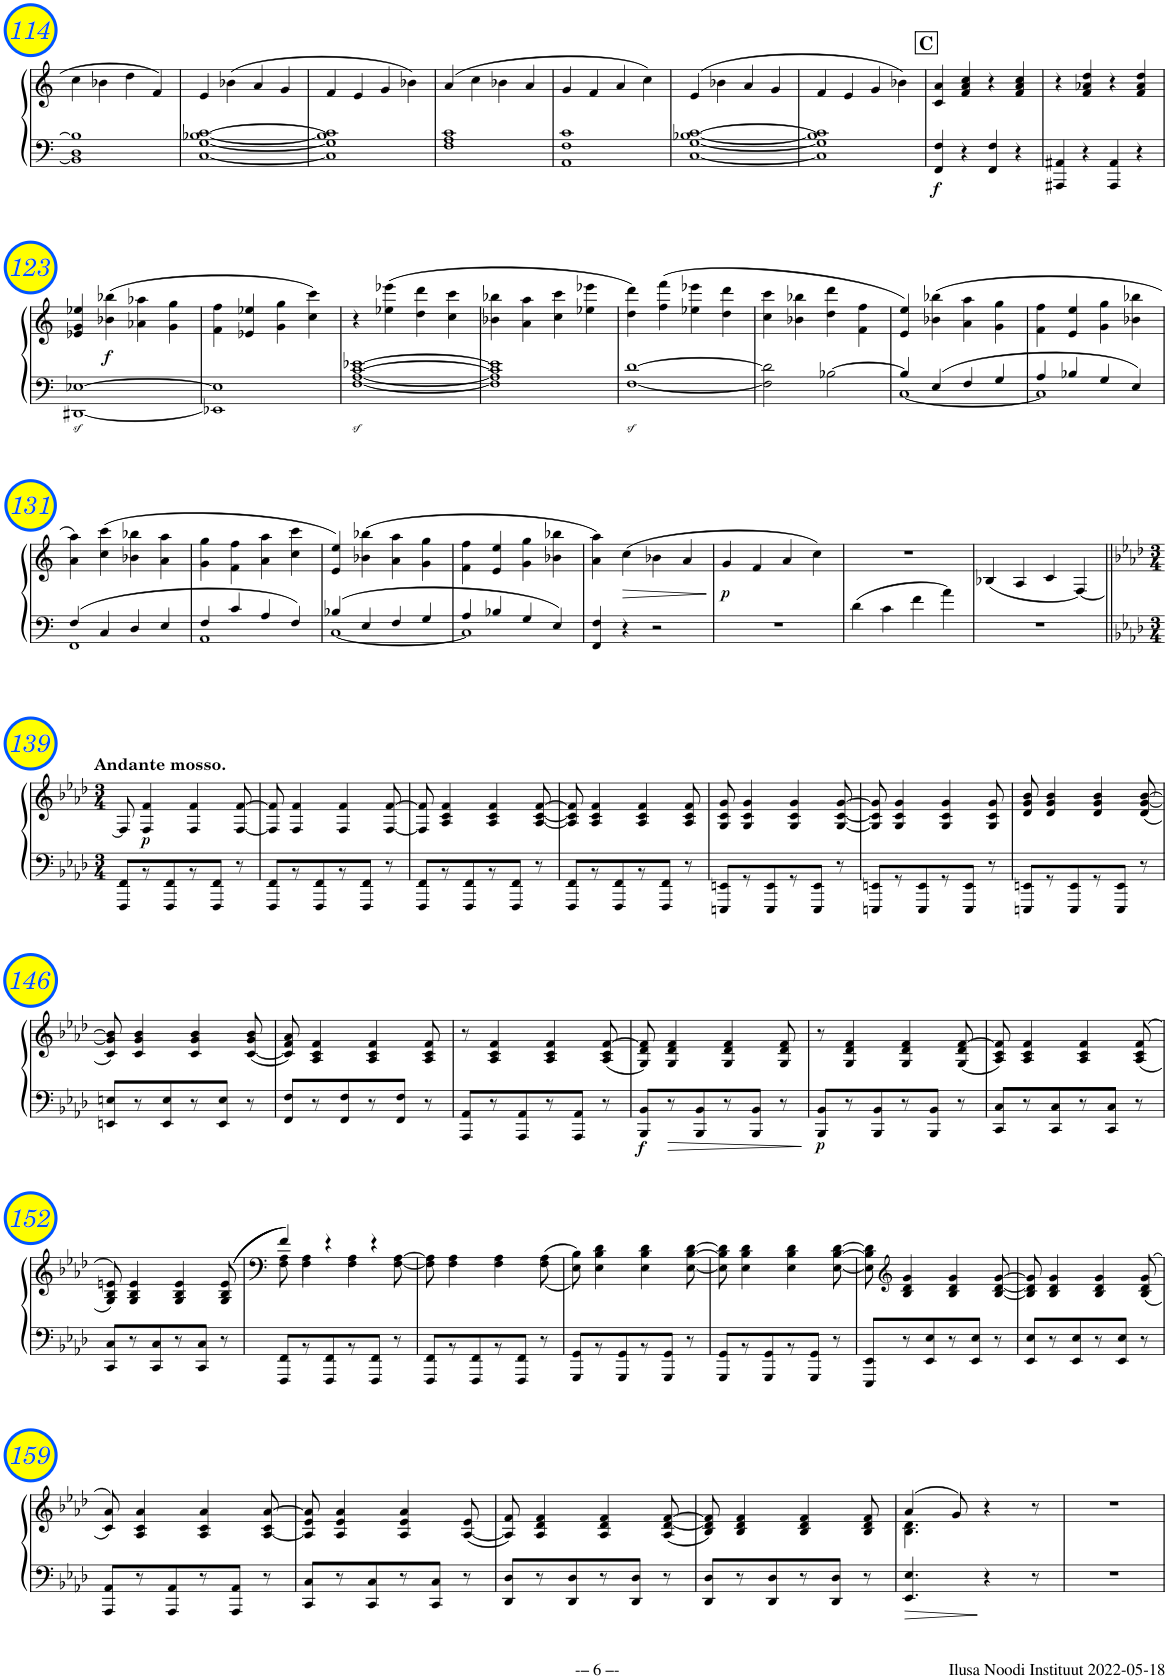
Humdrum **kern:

**kern	**kern	**dynam
*part1	*part1	*part1
*staff2	*staff1	*staff1/2
*I"Piano	*	*
*I'Pno	*	*
!!LO:PB:g=z
*clefF4	*clefG2	*
*k[]	*k[]	*
*M2/2	*M2/2	*
*met(c|)	*met(c|)	*
=114	=114	=114
1BB-] 1D 1B-]	4cc\	.
.	4b-X\	.
.	4dd\	.
.	4f/	.
=115	=115	=115
[1C [<1G [<1B-X [1c	4e/	.
.	(4b-X\	.
.	4a/	.
.	4g/	.
=116	=116	=116
1C] 1G] 1B-] 1c]	4f/	.
.	4e/	.
.	4g/	.
.	4b-X\)	.
=117	=117	=117
1F 1A 1c	(4a/	.
.	4cc\	.
.	4b-X\	.
.	4a/	.
=118	=118	=118
1AA 1F 1c	4g/	.
.	4f/	.
.	4a/	.
.	4cc\)	.
=119	=119	=119
[1C [<1G [1B-X [1c	(4e/	.
.	4b-X\	.
.	4a/	.
.	4g/	.
=120	=120	=120
1C] 1G] 1B-] 1c]	4f/	.
.	4e/	.
.	4g/	.
.	4b-X\)	.
!!LO:REH:place=s1:a:B:cj:fs=14:t=C
=121	=121	=121
!	!	!LO:DY:b=2
4FF/ 4F/	4c/ 4a/	f
4r	4f/ 4a/ 4cc/	.
4FF/ 4F/	4r	.
4r	4f/ 4a/ 4cc/	.
=122	=122	=122
4AAA#X/ 4AA#X/	4r	.
4r	4f/ 4a-X/ 4dd/	.
4AAA#/ 4AA#/	4r	.
4r	4f/ 4a-/ 4dd/	.
!!LO:LB:g=z
=123	=123	=123
[1DD#Xz< [1E-Xz<	4e-X/ 4g/ 4ee-X/	.
!	!	!LO:DY:b
.	(4b-X\ 4bb-X\	f
.	4a-X\ 4aa-X\	.
.	4g\ 4gg\	.
=124	=124	=124
1EE-X] 1E-]	4f\ 4ff\	.
.	4e-X/ 4ee-X/	.
.	4g\ 4gg\	.
.	4cc\ 4ccc\)	.
=125	=125	=125
[1Fz< [1Az< [1cz< [1e-Xz<	4r	.
.	(4ee-X\ 4eee-X\	.
.	4dd\ 4ddd\	.
.	4cc\ 4ccc\	.
=126	=126	=126
1F] 1A] 1c] 1e-]	4b-X\ 4bb-X\	.
.	4a\ 4aa\	.
.	4cc\ 4ccc\	.
.	4ee-X\ 4eee-X\	.
=127	=127	=127
[1Fz< [1dz<	4dd\ 4ddd\)	.
.	(4ff\ 4fff\	.
.	4ee-X\ 4eee-X\	.
.	4dd\ 4ddd\	.
=128	=128	=128
2F\] 2d\]	4cc\ 4ccc\	.
.	4b-X\ 4bb-X\	.
[2B-X\	4dd\ 4ddd\	.
.	4f\ 4ff\	.
=129	=129	=129
*^	*	*
4B-/]	[<1C	4e/ 4ee/)	.
4E/	.	(4b-X\ 4bb-X\	.
4F/	.	4a\ 4aa\	.
4G/	.	4g\ 4gg\	.
=130	=130	=130	=130
4A/	1C]	4f\ 4ff\	.
4B-X/	.	4e/ 4ee/	.
4G/	.	4g\ 4gg\	.
4E/	.	4b-X\ 4bb-X\	.
!!LO:LB:g=z
=131	=131	=131	=131
4F/	1FF	4a\ 4aa\)	.
4C/	.	(4cc\ 4ccc\	.
4D/	.	4b-X\ 4bb-X\	.
4E/	.	4a\ 4aa\	.
=132	=132	=132	=132
4F/	1AA	4g\ 4gg\	.
4c/	.	4f\ 4ff\	.
4A/	.	4a\ 4aa\	.
4F/	.	4cc\ 4ccc\	.
=133	=133	=133	=133
4B-X/	[1C	4e/ 4ee/)	.
4E/	.	(4b-X\ 4bb-X\	.
4F/	.	4a\ 4aa\	.
4G/	.	4g\ 4gg\	.
=134	=134	=134	=134
4A/	1C]	4f\ 4ff\	.
4B-X/	.	4e/ 4ee/	.
4G/	.	4g\ 4gg\	.
4E/	.	4b-X\ 4bb-X\	.
*v	*v	*	*
=135	=135	=135
4FF/ 4F/	4a\ 4aa\)	.
!	!	!LO:HP:b
4r	(4cc\	>
2r	4b-X\	.
.	4a/	.
.	.	]
=136	=136	=136
!	!	!LO:DY:b
1r	4g/	p
.	4f/	.
.	4a/	.
.	4cc\)	.
=137	=137	=137
4d\	1r	.
4c\	.	.
4f\	.	.
4a\	.	.
=138	=138	=138
1r	(4B-X/	.
.	4A/	.
.	4c/	.
.	[4F/)	.
!!LO:LB:g=z
=139||	=139||	=139||
*k[b-e-a-d-]	*k[b-e-a-d-]	*
*M3/4	*M3/4	*
!	!LO:TX:a:B:t=Andante mosso.	!
8FFF/ 8FF/L	8F/]	.
!	!	!LO:DY:b
8r	4F/ 4f/	p
8FFF/ 8FF/	.	.
8r	4F/ 4f/	.
8FFF/ 8FF/J	.	.
8r	[8F/ [8f/	.
=140	=140	=140
8FFF/ 8FF/L	8F/] 8f/]	.
8r	4F/ 4f/	.
8FFF/ 8FF/	.	.
8r	4F/ 4f/	.
8FFF/ 8FF/J	.	.
8r	[8F/ [8f/	.
=141	=141	=141
8FFF/ 8FF/L	8F/] 8f/]	.
8r	4A-/ 4c/ 4f/	.
8FFF/ 8FF/	.	.
8r	4A-/ 4c/ 4f/	.
8FFF/ 8FF/J	.	.
8r	[8A-/ [8c/ [8f/	.
=142	=142	=142
8FFF/ 8FF/L	8A-/] 8c/] 8f/]	.
8r	4A-/ 4c/ 4f/	.
8FFF/ 8FF/	.	.
8r	4A-/ 4c/ 4f/	.
8FFF/ 8FF/J	.	.
8r	8A-/ 8c/ 8f/	.
=143	=143	=143
8EEEn/ 8EEn/L	8G/ 8c/ 8g/	.
8r	4G/ 4c/ 4g/	.
8EEE/ 8EE/	.	.
8r	4G/ 4c/ 4g/	.
8EEE/ 8EE/J	.	.
8r	[8G/ [8c/ [8g/	.
=144	=144	=144
8EEEn/ 8EEn/L	8G/] 8c/] 8g/]	.
8r	4G/ 4c/ 4g/	.
8EEE/ 8EE/	.	.
8r	4G/ 4c/ 4g/	.
8EEE/ 8EE/J	.	.
8r	8G/ 8c/ 8g/	.
=145	=145	=145
8EEEn/ 8EEn/L	8d-/ 8g/ 8b-/	.
8r	4d-/ 4g/ 4b-/	.
8EEE/ 8EE/	.	.
8r	4d-/ 4g/ 4b-/	.
8EEE/ 8EE/J	.	.
8r	(<8d-/ [8g/ [8b-/	.
!!LO:LB:g=z
=146	=146	=146
8EEn/ 8En/L	8c/ 8g/] 8b-/])	.
8r	4c/ 4g/ 4b-/	.
8EE/ 8E/	.	.
8r	4c/ 4g/ 4b-/	.
8EE/ 8E/J	.	.
8r	([8c/ 8g/ 8b-/	.
=147	=147	=147
8FF/ 8F/L	8c/] 8f/ 8a-/)	.
8r	4A-/ 4c/ 4f/	.
8FF/ 8F/	.	.
8r	4A-/ 4c/ 4f/	.
8FF/ 8F/J	.	.
8r	8A-/ 8c/ 8f/	.
=148	=148	=148
8AAA-/ 8AA-/L	8r	.
8r	4A-/ 4c/ 4f/	.
8AAA-/ 8AA-/	.	.
8r	4A-/ 4c/ 4f/	.
8AAA-/ 8AA-/J	.	.
8r	(<8A-/ 8c/ [8f/	.
=149	=149	=149
!	!	!LO:DY:b=2
8BBB-/ 8BB-/L	8G/ 8d-/ 8f/])	f
8r	4G/ 4d-/ 4f/	.
8BBB-/ 8BB-/	.	.
8r	4G/ 4d-/ 4f/	.
8BBB-/ 8BB-/J	.	.
8r	8G/ 8d-/ 8f/	.
=150	=150	=150
!	!	!LO:DY:b=2
8BBB-/ 8BB-/L	8r	p
8r	4G/ 4d-/ 4f/	.
8BBB-/ 8BB-/	.	.
8r	4G/ 4d-/ 4f/	.
8BBB-/ 8BB-/J	.	.
8r	(<8G/ 8d-/ [8f/	.
=151	=151	=151
8CC/ 8C/L	8A-/ 8c/ 8f/])	.
8r	4A-/ 4c/ 4f/	.
8CC/ 8C/	.	.
8r	4A-/ 4c/ 4f/	.
8CC/ 8C/J	.	.
8r	(<(>8A-/ 8c/ 8f/	.
!!LO:LB:g=z
=152	=152	=152
8CC/ 8C/L	8G/ 8B-/ 8en/))	.
8r	4G/ 4B-/ 4e/	.
8CC/ 8C/	.	.
8r	4G/ 4B-/ 4e/	.
8CC/ 8C/J	.	.
8r	(>(8G/ 8B-/ 8e/	.
=153	=153	=153
*	*^	*
*	*	*^	*
8FFF/ 8FF/L	4f/))	8F\ 8A-\	8ryy	.
8r	.	4F\	4A-\	.
8FFF/ 8FF/	4r	.	.	.
8r	.	4F\ 4A-\	4.ryy	.
8FFF/ 8FF/J	4r	.	.	.
8r	.	[8F\ [>8A-\	.	.
*	*v	*v	*v	*
=154	=154	=154
8FFF/ 8FF/L	8F\] 8A-\]	.
8r	4F\ 4A-\	.
8FFF/ 8FF/	.	.
8r	4F\ 4A-\	.
8FFF/ 8FF/J	.	.
8r	(>(<8F\ 8A-\	.
=155	=155	=155
8GGG/ 8GG/L	8E-\ 8B-\))	.
8r	4E-\ 4B-\ 4d-\	.
8GGG/ 8GG/	.	.
8r	4E-\ 4B-\ 4d-\	.
8GGG/ 8GG/J	.	.
8r	[8E-\ [8B-\ [8d-\	.
=156	=156	=156
8GGG/ 8GG/L	8E-\] 8B-\] 8d-\]	.
8r	4E-\ 4B-\ 4d-\	.
8GGG/ 8GG/	.	.
8r	4E-\ 4B-\ 4d-\	.
8GGG/ 8GG/J	.	.
8r	[8E-\ [8B-\ [8d-\	.
=157	=157	=157
8EEE-/ 8EE-/L	8E-\] 8B-\] 8d-\]	.
*	*clefG2	*
8r	4B-/ 4d-/ 4g/	.
8EE-/ 8E-/	.	.
8r	4B-/ 4d-/ 4g/	.
8EE-/ 8E-/J	.	.
8r	[8B-/ [8d-/ [8g/	.
=158	=158	=158
8EE-/ 8E-/L	8B-/] 8d-/] 8g/]	.
8r	4B-/ 4d-/ 4g/	.
8EE-/ 8E-/	.	.
8r	4B-/ 4d-/ 4g/	.
8EE-/ 8E-/J	.	.
8r	(>(8B-/ 8d-/ 8g/	.
!!LO:LB:g=z
=159	=159	=159
8AAA-/ 8AA-/L	8c/ 8a-/))	.
8r	4A-/ 4c/ 4a-/	.
8AAA-/ 8AA-/	.	.
8r	4A-/ 4c/ 4a-/	.
8AAA-/ 8AA-/J	.	.
8r	[8A-/ 8c/ [8a-/	.
=160	=160	=160
8CC/ 8C/L	8A-/] 8e-/ 8a-/]	.
8r	4A-/ 4e-/ 4a-/	.
8CC/ 8C/	.	.
8r	4A-/ 4e-/ 4a-/	.
8CC/ 8C/J	.	.
8r	([8A-/ 8e-/	.
=161	=161	=161
8DD-/ 8D-/L	8A-/] 8f/)	.
8r	4A-/ 4d-/ 4f/	.
8DD-/ 8D-/	.	.
8r	4A-/ 4d-/ 4f/	.
8DD-/ 8D-/J	.	.
8r	(<8A-/ [8d-/ [8f/	.
=162	=162	=162
8DD-/ 8D-/L	8B-/ 8d-/] 8f/])	.
8r	4B-/ 4d-/ 4f/	.
8DD-/ 8D-/	.	.
8r	4B-/ 4d-/ 4f/	.
8DD-/ 8D-/J	.	.
8r	8B-/ 8d-/ 8f/	.
=163	=163	=163
*	*^	*
4.EE-/ 4.E-/	(4a-/	4.B-\ 4.d-\	.
.	8g/)	.	.
4r	4r	4.ryy	.
8r	8r	.	.
*	*v	*v	*
=164	=164	=164
2.r	2.r	.
=	=	=
*-	*-	*-
